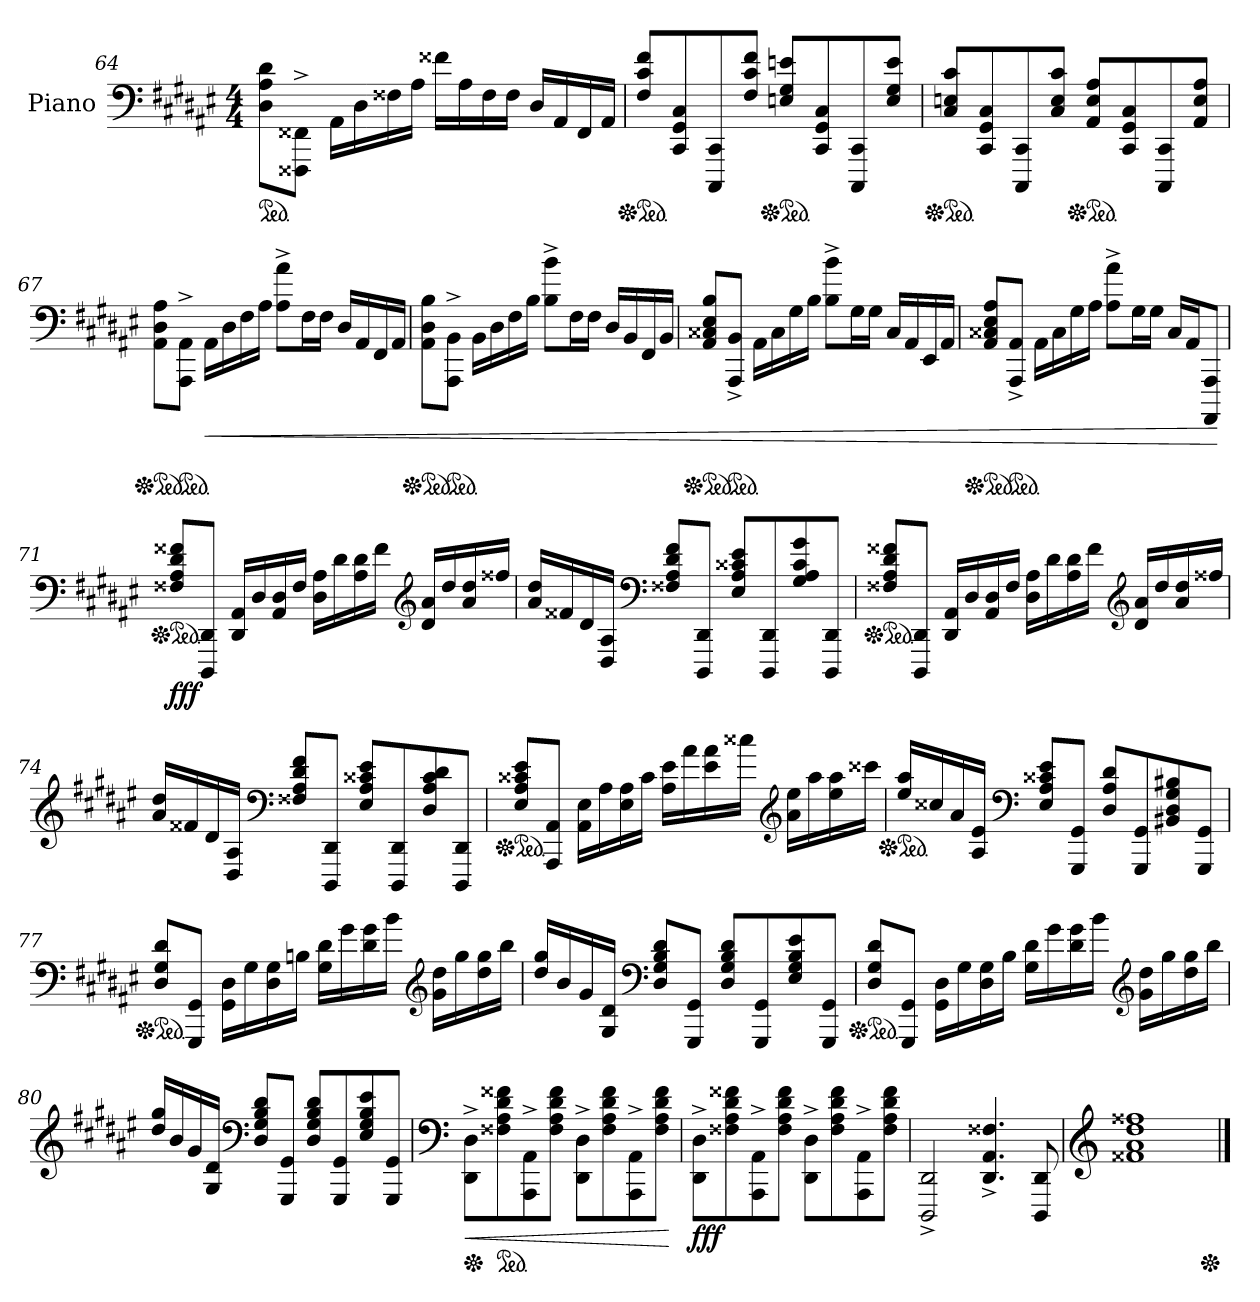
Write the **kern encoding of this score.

**kern	**dynam
*part1	*part1
*staff1	*staff1
*I"Piano	*
*I'Pno.	*
*clefF4	*
*k[f#c#g#d#a#e#]	*
*M4/4	*
*ped	*
=64	=64
8D#\ 8A#\ 8d#\L	.
8FFF##X\^ 8FF##X\^J	.
16AA#\LL	.
16D#\	.
16F##X\	.
16A#\JJ	.
16f##X\LL	.
16A#\	.
16F##\	.
16F##\JJ	.
16D#/LL	.
16AA#/	.
16FF##/	.
16AA#/JJ	.
=65	=65
*Xped	*
*ped	*
8F#/ 8c#/ 8f#/L	.
8CC#/ 8GG#/ 8C#/	.
8CCC#/ 8CC#/	.
8F#/ 8c#/ 8f#/J	.
*Xped	*
*ped	*
8En/ 8G#/ 8en/L	.
8CC#/ 8GG#/ 8C#/	.
8CCC#/ 8CC#/	.
8E/ 8G#/ 8e/J	.
!!LO:LB:g=z
=66	=66
*Xped	*
*ped	*
8C#/ 8En/ 8c#/L	.
8CC#/ 8GG#/ 8C#/	.
8CCC#/ 8CC#/	.
8C#/ 8E/ 8c#/J	.
*Xped	*
*ped	*
8AA#/ 8E/ 8A#/L	.
8CC#/ 8GG#/ 8C#/	.
8CCC#/ 8CC#/	.
8AA#/ 8E/ 8A#/J	.
=67	=67
*Xped	*
*ped	*
8AA#\ 8D#\ 8A#\L	.
*ped	*
8AAA#\^ 8AA#\^J	.
!	!LO:HP:b
16AA#\LL	<
16D#\	.
16F#\	.
16A#\JJ	.
8A#\^ 8a#\^L	.
16F#\L	.
16F#\JJ	.
16D#/LL	.
16AA#/	.
16FF#/	.
16AA#/JJ	.
=68	=68
*Xped	*
*Xped	*
*ped	*
8AA#\ 8D#\ 8B\L	.
*ped	*
8AAA#\^ 8BB\^J	.
16BB\LL	.
16D#\	.
16F#\	.
16B\JJ	.
8B\^ 8b\^L	.
16F#\L	.
16F#\JJ	.
16D#/LL	.
16BB/	.
16FF#/	.
16BB/JJ	.
!!LO:LB:g=z
=69	=69
*Xped	*
*Xped	*
*ped	*
8AA#/ 8C##X/ 8E#/ 8B/L	.
*ped	*
8AAA#/^ 8BB/^J	.
16AA#\LL	.
16C##\	.
16G#\	.
16B\JJ	.
8B\^ 8b\^L	.
16G#\L	.
16G#\JJ	.
16C##/LL	.
16AA#/	.
16EE#/	.
16AA#/JJ	.
=70	=70
*Xped	*
*Xped	*
*ped	*
8AA#/ 8C##X/ 8E#/ 8A#/L	.
*ped	*
8AAA#/^ 8AA#/^J	.
16AA#\LL	.
16C##\	.
16G#\	.
16A#\JJ	.
8A#\^ 8a#\^L	.
16G#\L	.
16G#\JJ	.
16C##/LL	.
16AA#/J	.
8AAAA#/ 8AAA#/J	.
.	[
=71	=71
*Xped	*
*Xped	*
*ped	*
!	!LO:DY:b
8F##X/ 8A#/ 8d#/ 8f##X/L	fff
8DDD#/ 8DD#/J	.
16DD#/ 16AA#/LL	.
16D#/	.
16AA#/ 16D#/	.
16F##/JJ	.
16D#\ 16A#\LL	.
16d#\	.
16A#\ 16d#\	.
16f##\JJ	.
*clefG2	*
16d#/ 16a#/LL	.
16dd#/	.
16a#/ 16dd#/	.
16ff##X/JJ	.
!!LO:LB:g=z
=72	=72
16a#/ 16dd#/LL	.
16f##X/	.
16d#/	.
16D#/ 16A#/JJ	.
*clefF4	*
8F##X/ 8A#/ 8d#/ 8f##/L	.
8DDD#/ 8DD#/J	.
8E#/ 8A#/ 8c##X/ 8e#/L	.
8DDD#/ 8DD#/	.
8G#/ 8A#/ 8c##/ 8g#/	.
8DDD#/ 8DD#/J	.
=73	=73
*Xped	*
*ped	*
8F##X/ 8A#/ 8d#/ 8f##X/L	.
8DDD#/ 8DD#/J	.
16DD#/ 16AA#/LL	.
16D#/	.
16AA#/ 16D#/	.
16F##/JJ	.
16D#\ 16A#\LL	.
16d#\	.
16A#\ 16d#\	.
16f##\JJ	.
*clefG2	*
16d#/ 16a#/LL	.
16dd#/	.
16a#/ 16dd#/	.
16ff##X/JJ	.
=74	=74
16a#/ 16dd#/LL	.
16f##X/	.
16d#/	.
16D#/ 16A#/JJ	.
*clefF4	*
8F##X/ 8A#/ 8d#/ 8f##/L	.
8DDD#/ 8DD#/J	.
8E#/ 8A#/ 8c##X/ 8e#/L	.
8DDD#/ 8DD#/	.
8D#/ 8A#/ 8c##/ 8d#/	.
8DDD#/ 8DD#/J	.
!!LO:PB:g=z
=75	=75
*Xped	*
*ped	*
8E#/ 8A#/ 8c##X/ 8e#/L	.
8AAA#/ 8AA#/J	.
16AA#\ 16E#\LL	.
16A#\	.
16E#\ 16A#\	.
16c##\JJ	.
16A#\ 16e#\LL	.
16a#\	.
16e#\ 16a#\	.
16cc##X\JJ	.
*clefG2	*
16a#\ 16ee#\LL	.
16aa#\	.
16ee#\ 16aa#\	.
16ccc##X\JJ	.
=76	=76
*Xped	*
*ped	*
16ee#/ 16aa#/LL	.
16cc##X/	.
16a#/	.
16A#/ 16e#/JJ	.
*clefF4	*
8E#/ 8A#/ 8c##X/ 8e#/L	.
8GGG#/ 8GG#/J	.
8D#/ 8A#/ 8d#/L	.
8GGG#/ 8GG#/	.
8BB#X/ 8D#/ 8G#/ 8B#X/	.
8GGG#/ 8GG#/J	.
=77	=77
*Xped	*
*ped	*
8D#/ 8G#/ 8d#/L	.
8GGG#/ 8GG#/J	.
16GG#\ 16D#\LL	.
16G#\	.
16D#\ 16G#\	.
16Bn\JJ	.
16G#\ 16d#\LL	.
16g#\	.
16d#\ 16g#\	.
16b\JJ	.
*clefG2	*
16g#\ 16dd#\LL	.
16gg#\	.
16dd#\ 16gg#\	.
16bb\JJ	.
!!LO:LB:g=z
=78	=78
16dd#/ 16gg#/LL	.
16b/	.
16g#/	.
16G#/ 16d#/JJ	.
*clefF4	*
8D#/ 8G#/ 8B/ 8d#/L	.
8GGG#/ 8GG#/J	.
8D#/ 8G#/ 8B/ 8d#/L	.
8GGG#/ 8GG#/	.
8E#/ 8G#/ 8B/ 8e#/	.
8GGG#/ 8GG#/J	.
=79	=79
*Xped	*
*ped	*
8D#/ 8G#/ 8d#/L	.
8GGG#/ 8GG#/J	.
16GG#\ 16D#\LL	.
16G#\	.
16D#\ 16G#\	.
16B\JJ	.
16G#\ 16d#\LL	.
16g#\	.
16d#\ 16g#\	.
16b\JJ	.
*clefG2	*
16g#\ 16dd#\LL	.
16gg#\	.
16dd#\ 16gg#\	.
16bb\JJ	.
=80	=80
16dd#/ 16gg#/LL	.
16b/	.
16g#/	.
16G#/ 16d#/JJ	.
*clefF4	*
8D#/ 8G#/ 8B/ 8d#/L	.
8GGG#/ 8GG#/J	.
8D#/ 8G#/ 8B/ 8d#/L	.
8GGG#/ 8GG#/	.
8E#/ 8G#/ 8B/ 8e#/	.
8GGG#/ 8GG#/J	.
!!LO:LB:g=z
=81	=81
*clefF4	*
*Xped	*
*MM140	*
!	!LO:HP:b
8DD#\^ 8D#\^L	<
*ped	*
8F##X\ 8A#\ 8d#\ 8f##X\	.
8AAA#\^ 8AA#\^	.
8F##\ 8A#\ 8d#\ 8f##\J	.
8DD#\^ 8D#\^L	.
8F##\ 8A#\ 8d#\ 8f##\	.
8AAA#\^ 8AA#\^	.
8F##\ 8A#\ 8d#\ 8f##\J	.
.	[
=82	=82
*MM132	*
!	!LO:DY:b
8DD#\^ 8D#\^L	fff
8F##X\ 8A#\ 8d#\ 8f##X\	.
*MM128	*
8AAA#\^ 8AA#\^	.
8F##\ 8A#\ 8d#\ 8f##\J	.
*MM121	*
8DD#\^ 8D#\^L	.
8F##\ 8A#\ 8d#\ 8f##\	.
*MM110	*
8AAA#\^ 8AA#\^	.
8F##\ 8A#\ 8d#\ 8f##\J	.
=83	=83
2DDD#/^ 2DD#/^	.
4.DD#/^ 4.AA#/^ 4.F##X/^	.
8DDD#/ 8DD#/	.
=84	=84
*clefG2	*
1f##X 1a# 1dd# 1ff##X	.
*Xped	*
==	==
*-	*-
